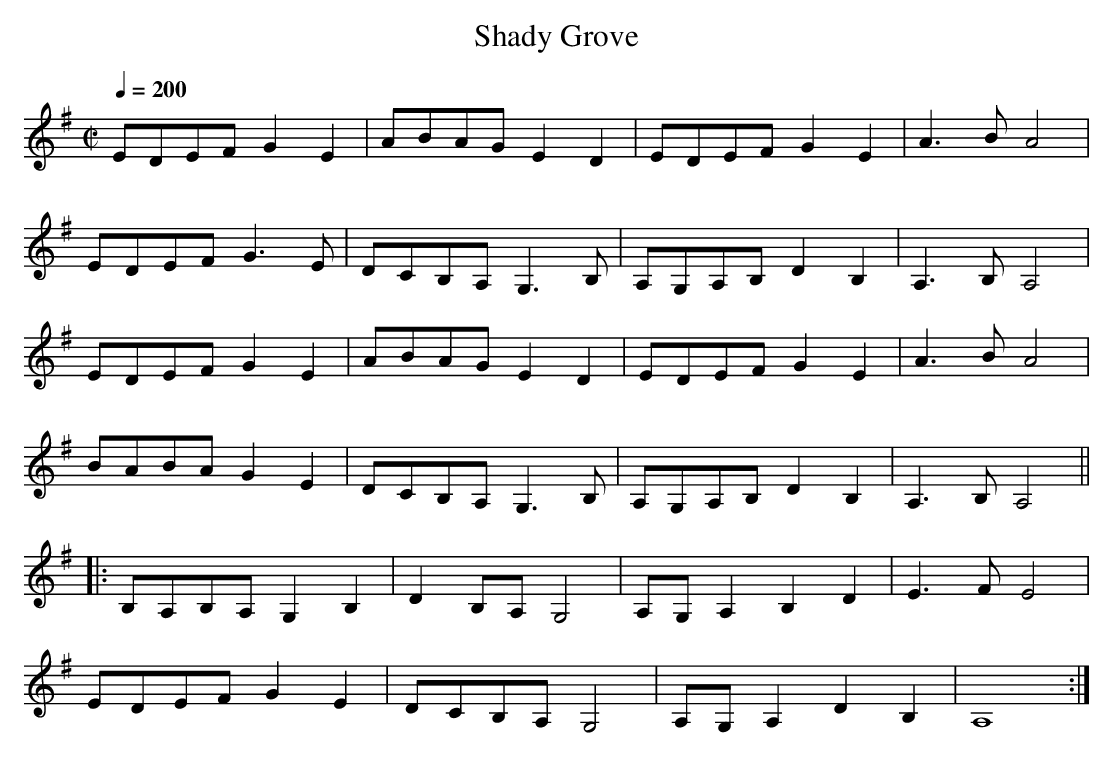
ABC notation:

X:1
T:Shady Grove
L:1/8
M:C|
Q:1/4=200
K:Ador
EDEF G2E2 | ABAG E2D2 | EDEF G2E2 | A3B A4 |
EDEF G3E | DCB,A, G,3B, | A,G,A,B, D2B,2 | A,3B, A,4 |
EDEF G2E2 | ABAG E2D2 | EDEF G2E2 | A3B A4 |
BABA G2E2 | DCB,A, G,3B, | A,G,A,B, D2B,2 | A,3B, A,4 ||
|: B,A,B,A, G,2B,2 | D2 B,A, G,4 | A,G,A,2 B,2D2 | E3F E4 |
EDEF G2E2 | DCB,A, G,4 | A,G,A,2 D2B,2 | A,8 :|
